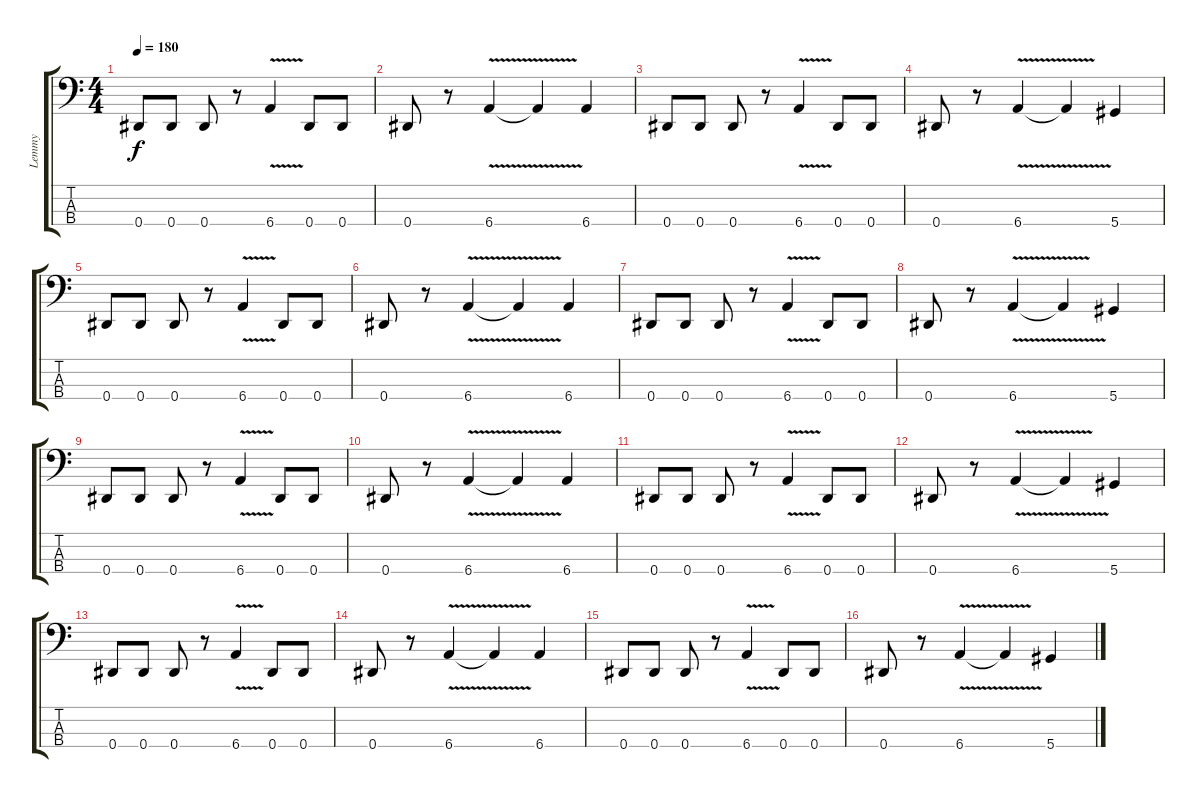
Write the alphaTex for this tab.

\track ("Lemmy" "Lemmy") {instrument overdrivenguitar}
\staff {score tabs}
\tuning (Gb2 Db2 Ab1 Eb1) {hide}
\ts (4 4)
\tempo 180
\clef f4
\ks c
0.4.8{dy f} 0.4.8 0.4.8 r.8 6.4{v}.4 0.4.8 0.4.8 |
0.4.8 r.8 6.4{v}.4 6.4{t}.4 6.4.4 |
0.4.8 0.4.8 0.4.8 r.8 6.4{v}.4 0.4.8 0.4.8 |
0.4.8 r.8 6.4{v}.4 6.4{t}.4 5.4.4 |
0.4.8 0.4.8 0.4.8 r.8 6.4{v}.4 0.4.8 0.4.8 |
0.4.8 r.8 6.4{v}.4 6.4{t}.4 6.4.4 |
0.4.8 0.4.8 0.4.8 r.8 6.4{v}.4 0.4.8 0.4.8 |
0.4.8 r.8 6.4{v}.4 6.4{t}.4 5.4.4 |
0.4.8 0.4.8 0.4.8 r.8 6.4{v}.4 0.4.8 0.4.8 |
0.4.8 r.8 6.4{v}.4 6.4{t}.4 6.4.4 |
0.4.8 0.4.8 0.4.8 r.8 6.4{v}.4 0.4.8 0.4.8 |
0.4.8 r.8 6.4{v}.4 6.4{t}.4 5.4.4 |
0.4.8 0.4.8 0.4.8 r.8 6.4{v}.4 0.4.8 0.4.8 |
0.4.8 r.8 6.4{v}.4 6.4{t}.4 6.4.4 |
0.4.8 0.4.8 0.4.8 r.8 6.4{v}.4 0.4.8 0.4.8 |
0.4.8 r.8 6.4{v}.4 6.4{t}.4 5.4.4
